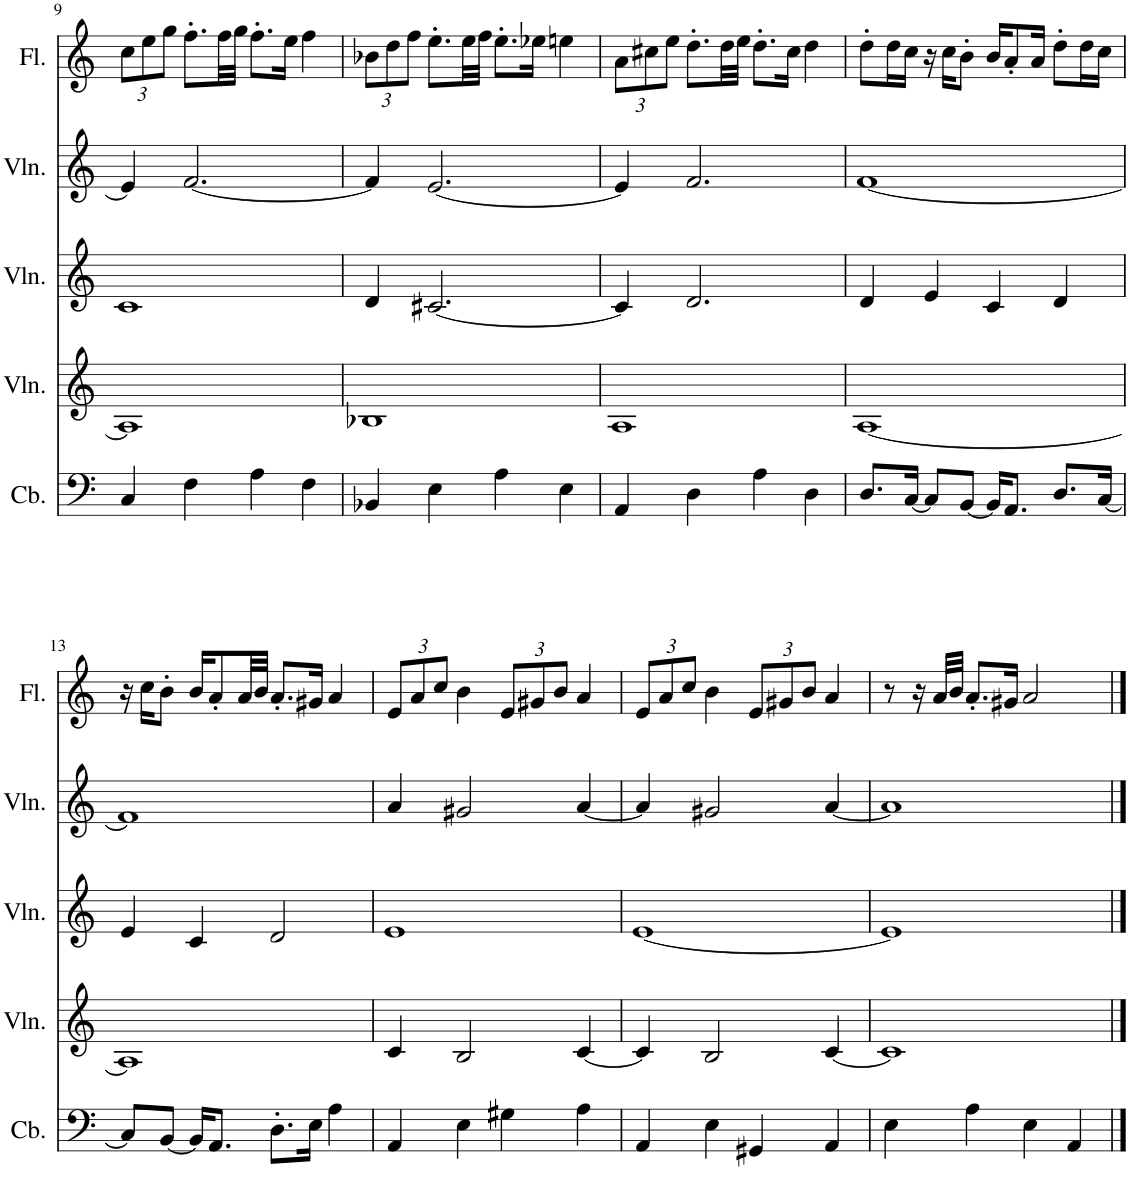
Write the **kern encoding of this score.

**kern	**kern	**kern	**kern	**kern
*part5	*part4	*part3	*part2	*part1
*staff5	*staff4	*staff3	*staff2	*staff1
*I"Contrebasse	*I"Violon	*I"Violon	*I"Violon	*I"Flûte, Ballade
*I'Cb.	*I'Vln.	*I'Vln.	*I'Vln.	*I'Fl.
!!LO:PB:g=z
*clefF4	*clefG2	*clefG2	*clefG2	*clefG2
*Trd7c12	*	*	*	*
*k[]	*k[]	*k[]	*k[]	*k[]
*M4/4	*M4/4	*M4/4	*M4/4	*M4/4
*	*	*	*	*Xbrackettup
=9	=9	=9	=9	=9
4C/	1A]	1c	4e/]	12cc\L
.	.	.	.	12ee\
.	.	.	.	12gg\J
4F\	.	.	[2.f/	8.ff'\L
.	.	.	.	32ff\LL
.	.	.	.	32gg\JJJ
4A\	.	.	.	8.ff'\L
.	.	.	.	16ee\Jk
4F\	.	.	.	4ff\
=10	=10	=10	=10	=10
4BB-X/	1B-X	4d/	4f/]	12b-X\L
.	.	.	.	12dd\
.	.	.	.	12ff\J
4E\	.	[2.c#X/	[2.e/	8.ee'\L
.	.	.	.	32ee\LL
.	.	.	.	32ff\JJJ
4A\	.	.	.	8.ee'\L
.	.	.	.	16ee-X\Jk
4E\	.	.	.	4een\
=11	=11	=11	=11	=11
4AA/	1A	4c#/]	4e/]	12a\L
.	.	.	.	12cc#X\
.	.	.	.	12ee\J
4D\	.	2.d/	2.f/	8.dd'\L
.	.	.	.	32dd\LL
.	.	.	.	32ee\JJJ
4A\	.	.	.	8.dd'\L
.	.	.	.	16cc#\Jk
4D\	.	.	.	4dd\
=12	=12	=12	=12	=12
8.D/L	[1A	4d/	[1f	8dd'\L
.	.	.	.	16dd\L
[16C/Jk	.	.	.	16cc\JJ
8C/L]	.	4e/	.	16r
.	.	.	.	16cc\KL
[8BB/J	.	.	.	8b'\J
16BB/KL]	.	4c/	.	16b/KL
8.AA/J	.	.	.	8a'/
.	.	.	.	16a/Jk
8.D/L	.	4d/	.	8dd'\L
.	.	.	.	16dd\L
[16C/Jk	.	.	.	16cc\JJ
!!LO:LB:g=z
=13	=13	=13	=13	=13
8C/L]	1A]	4e/	1f]	16r
.	.	.	.	16cc\KL
[8BB/J	.	.	.	8b'\J
16BB/KL]	.	4c/	.	16b/KL
8.AA/J	.	.	.	8a'/
.	.	.	.	32a/LL
.	.	.	.	32b/JJJ
8.D'\L	.	2d/	.	8.a'/L
16E\Jk	.	.	.	16g#X/Jk
4A\	.	.	.	4a/
=14	=14	=14	=14	=14
4AA/	4c/	1e	4a/	12e/L
.	.	.	.	12a/
.	.	.	.	12cc/J
4E\	2B/	.	2g#X/	4b\
4G#X\	.	.	.	12e/L
.	.	.	.	12g#X/
.	.	.	.	12b/J
4A\	[4c/	.	[4a/	4a/
=15	=15	=15	=15	=15
4AA/	4c/]	[1e	4a/]	12e/L
.	.	.	.	12a/
.	.	.	.	12cc/J
4E\	2B/	.	2g#X/	4b\
4GG#X/	.	.	.	12e/L
.	.	.	.	12g#X/
.	.	.	.	12b/J
4AA/	[4c/	.	[4a/	4a/
=16	=16	=16	=16	=16
4E\	1c]	1e]	1a]	8r
.	.	.	.	16r
.	.	.	.	32a/LLL
.	.	.	.	32b/JJJ
4A\	.	.	.	8.a'/L
.	.	.	.	16g#X/Jk
4E\	.	.	.	2a/
4AA/	.	.	.	.
==	==	==	==	==
*-	*-	*-	*-	*-
